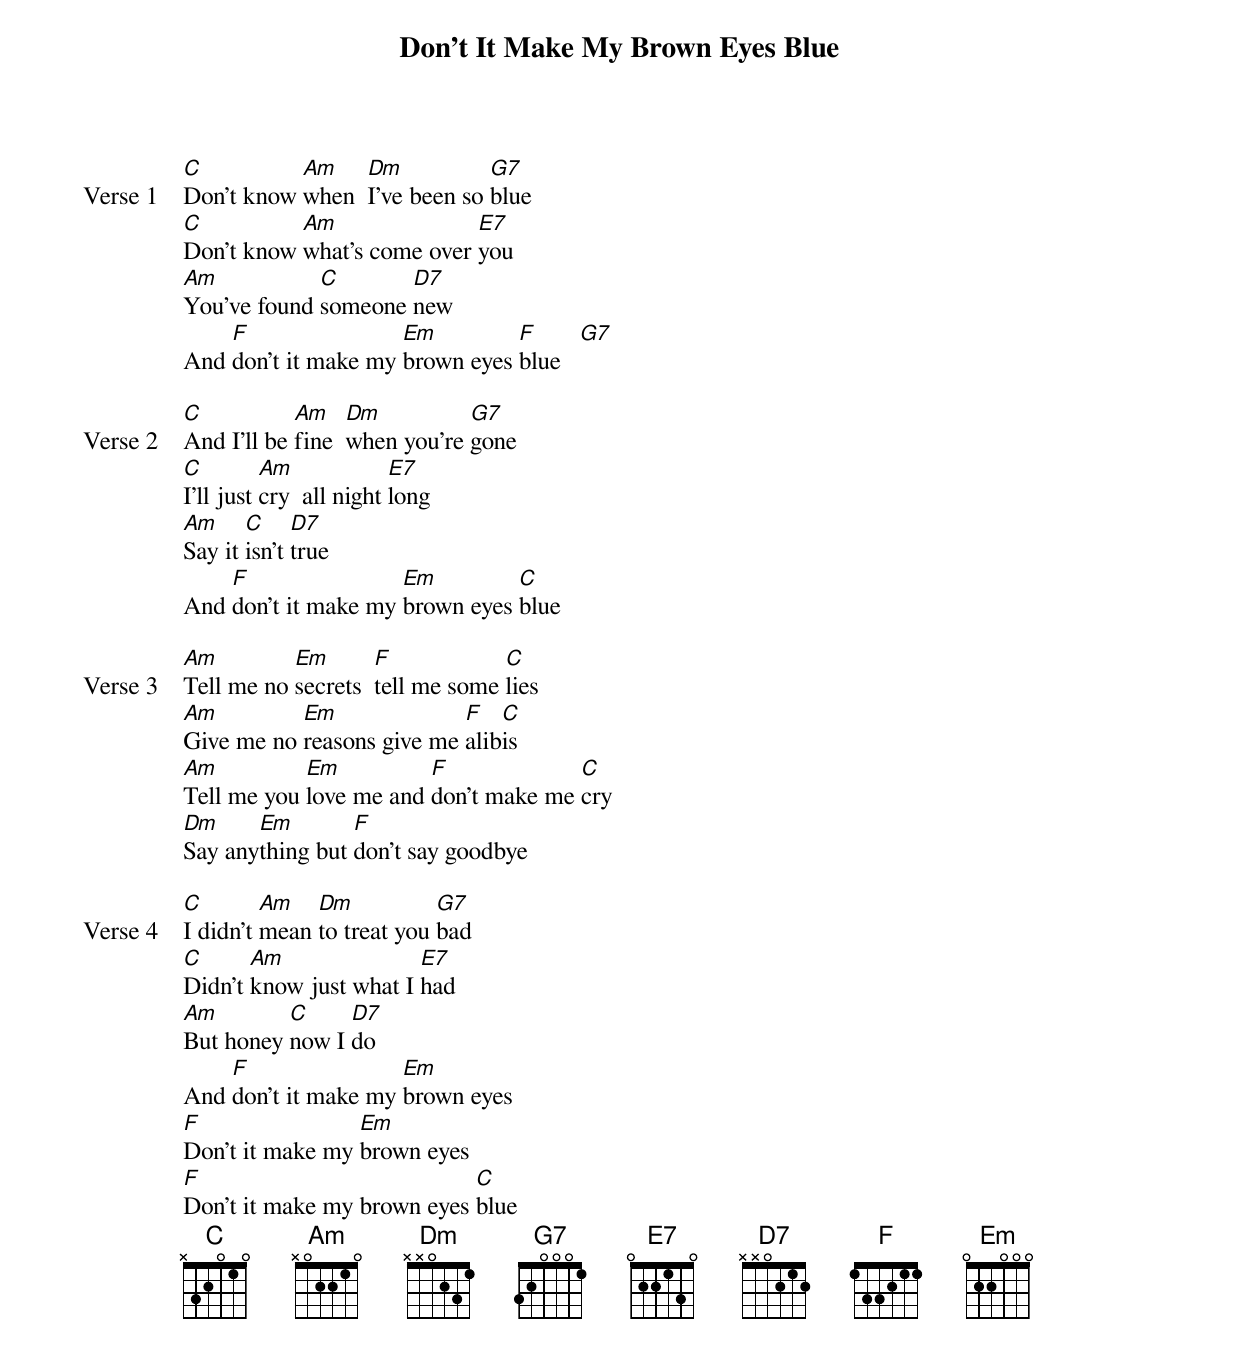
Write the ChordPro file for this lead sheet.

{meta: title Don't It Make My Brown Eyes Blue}
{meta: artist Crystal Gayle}
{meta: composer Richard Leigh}

{start_of_verse: Verse 1}
[C]Don't know [Am]when  [Dm]I've been so [G7]blue
[C]Don't know [Am]what's come over [E7]you
[Am]You've found [C]someone [D7]new
And [F]don't it make my [Em]brown eyes [F]blue   [G7]
{end_of_verse}

{start_of_verse: Verse 2}
[C]And I'll be [Am]fine  [Dm]when you're [G7]gone
[C]I'll just [Am]cry  all night [E7]long
[Am]Say it [C]isn't [D7]true
And [F]don't it make my [Em]brown eyes [C]blue
{end_of_verse}

{start_of_verse: Verse 3}
[Am]Tell me no [Em]secrets  [F]tell me some [C]lies
[Am]Give me no [Em]reasons give me [F]alib[C]is
[Am]Tell me you [Em]love me and [F]don't make me [C]cry
[Dm]Say any[Em]thing but [F]don't say goodbye
{end_of_verse}

{start_of_verse: Verse 4}
[C]I didn't [Am]mean [Dm]to treat you [G7]bad
[C]Didn't [Am]know just what I [E7]had
[Am]But honey [C]now I [D7]do
And [F]don't it make my [Em]brown eyes
[F]Don't it make my [Em]brown eyes
[F]Don't it make my brown eyes [C]blue
{end_of_verse}
